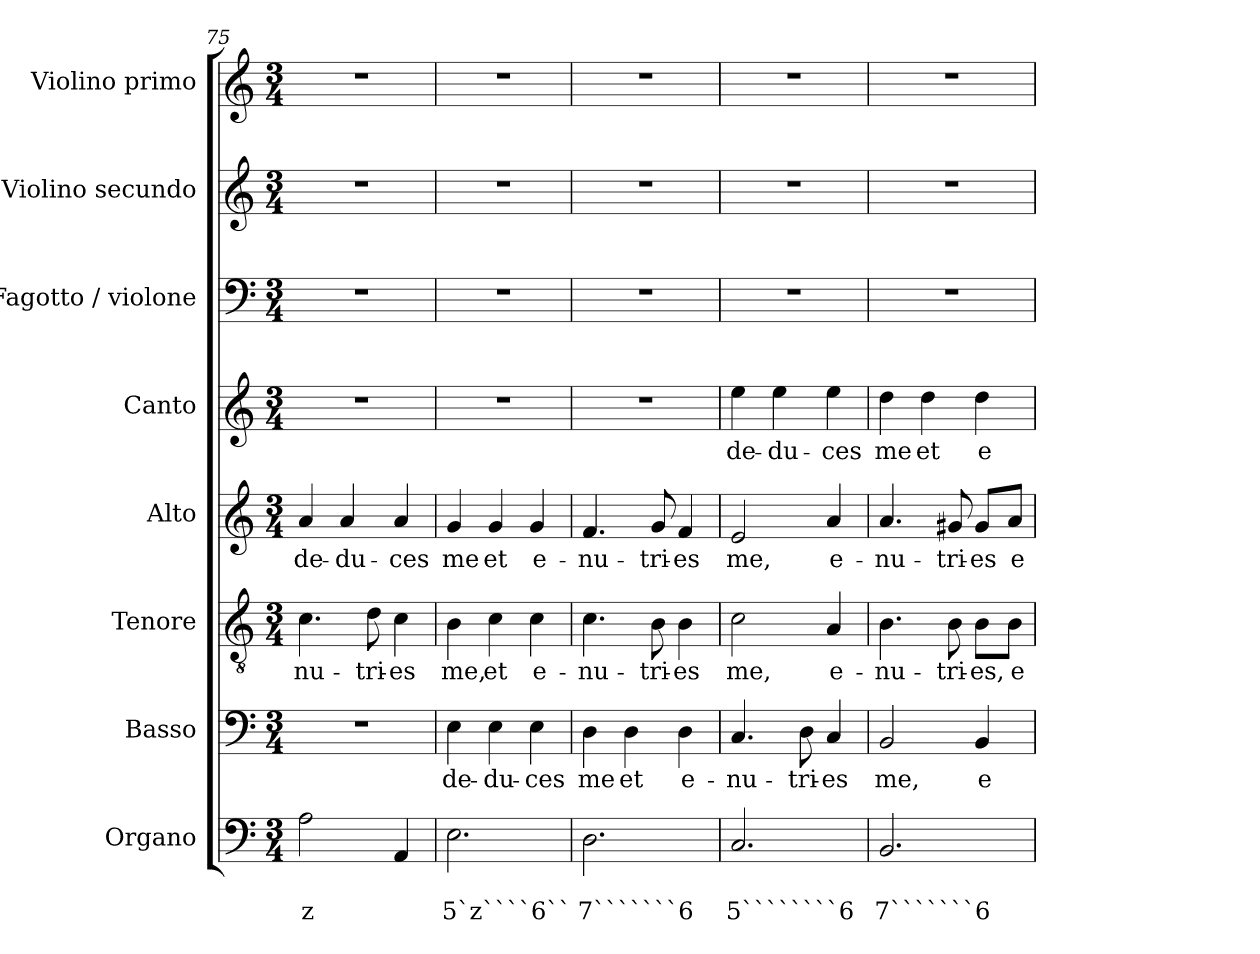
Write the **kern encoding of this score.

**kern	**text	**text	**kern	**text	**kern	**text	**kern	**text	**kern	**text	**kern	**kern	**kern
*part8	*part8	*part8	*part7	*part7	*part6	*part6	*part5	*part5	*part4	*part4	*part3	*part2	*part1
*staff8	*staff8	*staff8	*staff7	*staff7	*staff6	*staff6	*staff5	*staff5	*staff4	*staff4	*staff3	*staff2	*staff1
*I"Organo	*	*	*I"Basso	*	*I"Tenore	*	*I"Alto	*	*I"Canto	*	*I"Fagotto / violone	*I"Violino secundo	*I"Violino primo
*I'Org	*	*	*I'B	*	*I'T	*	*I'A	*	*I'C	*	*I'Vne	*I'V2	*I'V1
*clefF4	*	*	*clefF4	*	*clefGv2	*	*clefG2	*	*clefG2	*	*clefF4	*clefG2	*clefG2
*k[]	*	*	*k[]	*	*k[]	*	*k[]	*	*k[]	*	*k[]	*k[]	*k[]
*C:	*	*	*C:	*	*C:	*	*C:	*	*C:	*	*C:	*C:	*C:
*M3/4	*	*	*M3/4	*	*M3/4	*	*M3/4	*	*M3/4	*	*M3/4	*M3/4	*M3/4
=75	=75	=75	=75	=75	=75	=75	=75	=75	=75	=75	=75	=75	=75
!	!	!LO:LY:b	!	!	!	!LO:LY:b	!	!LO:LY:b	!	!	!	!	!
2A\	.	z	2.r	.	4.c\	-nu-	4a/	de-	2.r	.	2.r	2.r	2.r
!	!	!	!	!	!	!	!	!LO:LY:b	!	!	!	!	!
.	.	.	.	.	.	.	4a/	-du-	.	.	.	.	.
!	!	!	!	!	!	!LO:LY:b	!	!	!	!	!	!	!
.	.	.	.	.	8d\	-tri-	.	.	.	.	.	.	.
!	!	!	!	!	!	!LO:LY:b	!	!LO:LY:b	!	!	!	!	!
4AA/	.	.	.	.	4c\	-es	4a/	-ces	.	.	.	.	.
=76	=76	=76	=76	=76	=76	=76	=76	=76	=76	=76	=76	=76	=76
!	!	!LO:LY:b	!	!LO:LY:b	!	!LO:LY:b	!	!LO:LY:b	!	!	!	!	!
2.E\	.	5`z````6``	4E\	de-	4B\	me,	4g/	me	2.r	.	2.r	2.r	2.r
!	!	!	!	!LO:LY:b	!	!LO:LY:b	!	!LO:LY:b	!	!	!	!	!
.	.	.	4E\	-du-	4c\	et	4g/	et	.	.	.	.	.
!	!	!	!	!LO:LY:b	!	!LO:LY:b	!	!LO:LY:b	!	!	!	!	!
.	.	.	4E\	-ces	4c\	e-	4g/	e-	.	.	.	.	.
=77	=77	=77	=77	=77	=77	=77	=77	=77	=77	=77	=77	=77	=77
!	!	!LO:LY:b	!	!LO:LY:b	!	!LO:LY:b	!	!LO:LY:b	!	!	!	!	!
2.D\	.	7```````6	4D\	me	4.c\	-nu-	4.f/	-nu-	2.r	.	2.r	2.r	2.r
!	!	!	!	!LO:LY:b	!	!	!	!	!	!	!	!	!
.	.	.	4D\	et	.	.	.	.	.	.	.	.	.
!	!	!	!	!	!	!LO:LY:b	!	!LO:LY:b	!	!	!	!	!
.	.	.	.	.	8B\	-tri-	8g/	-tri-	.	.	.	.	.
!	!	!	!	!LO:LY:b	!	!LO:LY:b	!	!LO:LY:b	!	!	!	!	!
.	.	.	4D\	e-	4B\	-es	4f/	-es	.	.	.	.	.
=78	=78	=78	=78	=78	=78	=78	=78	=78	=78	=78	=78	=78	=78
!	!	!LO:LY:b	!	!LO:LY:b	!	!LO:LY:b	!	!LO:LY:b	!	!LO:LY:b	!	!	!
2.C/	.	5````````6	4.C/	-nu-	2c\	me,	2e/	me,	4ee\	de-	2.r	2.r	2.r
!	!	!	!	!	!	!	!	!	!	!LO:LY:b	!	!	!
.	.	.	.	.	.	.	.	.	4ee\	-du-	.	.	.
!	!	!	!	!LO:LY:b	!	!	!	!	!	!	!	!	!
.	.	.	8D\	-tri-	.	.	.	.	.	.	.	.	.
!	!	!	!	!LO:LY:b	!	!LO:LY:b	!	!LO:LY:b	!	!LO:LY:b	!	!	!
.	.	.	4C/	-es	4A/	e-	4a/	e-	4ee\	-ces	.	.	.
!!LO:PB:g=z
=79	=79	=79	=79	=79	=79	=79	=79	=79	=79	=79	=79	=79	=79
!	!	!LO:LY:b	!	!LO:LY:b	!	!LO:LY:b	!	!LO:LY:b	!	!LO:LY:b	!	!	!
2.BB/	.	7```````6	2BB/	me,	4.B\	-nu-	4.a/	-nu-	4dd\	me	2.r	2.r	2.r
!	!	!	!	!	!	!	!	!	!	!LO:LY:b	!	!	!
.	.	.	.	.	.	.	.	.	4dd\	et	.	.	.
!	!	!	!	!	!	!LO:LY:b	!	!LO:LY:b	!	!	!	!	!
.	.	.	.	.	8B\	-tri-	8g#X/	-tri-	.	.	.	.	.
!	!	!	!	!LO:LY:b	!	!LO:LY:b	!	!LO:LY:b	!	!LO:LY:b	!	!	!
.	.	.	4BB/	e-	8B\L	-es,	8g#/L	-es	4dd\	e-	.	.	.
!	!	!	!	!	!	!LO:LY:b	!	!LO:LY:b	!	!	!	!	!
.	.	.	.	.	8B\J	e-	8a/J	e-	.	.	.	.	.
=	=	=	=	=	=	=	=	=	=	=	=	=	=
*-	*-	*-	*-	*-	*-	*-	*-	*-	*-	*-	*-	*-	*-
